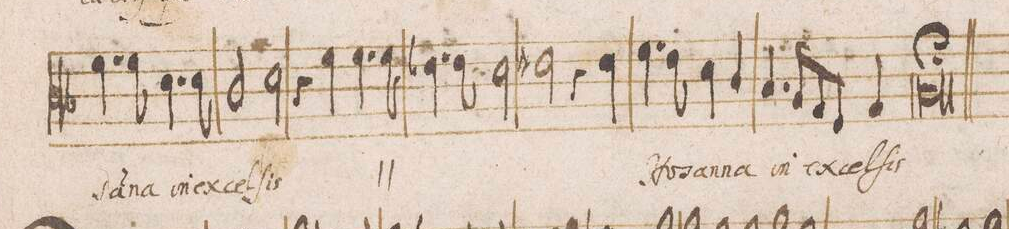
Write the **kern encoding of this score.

**kern	**text
*I"DISCANTVS	*
*clefC3	*
*k[b-]	*
*met(C|)	*
*M2/1	*
4.f\	sa(n)-
8f\	-na
4.d\	in
8d\	ex-
=25-	=25-
2c/	-cel-
2d\	ſis
4r	.
*	*ij
4f\	Ho-
4.f\	-sa(n)-
8f\	-na
=26-	=26-
4.e-X\	in
8e-\	ex-
2d\	-cel-
2en\	-ſis
*	*Xij
4r	.
4e\	Ho-
=27-	=27-
4.f\	-san-
8e\	.
4d\	na
4c/	in
4.B-/	ex-
8A/L	-cel-
8G/	.
8F/J	.
4G/	.
=28-	=28-
0Al;	ſis
==	==
*-	*-
